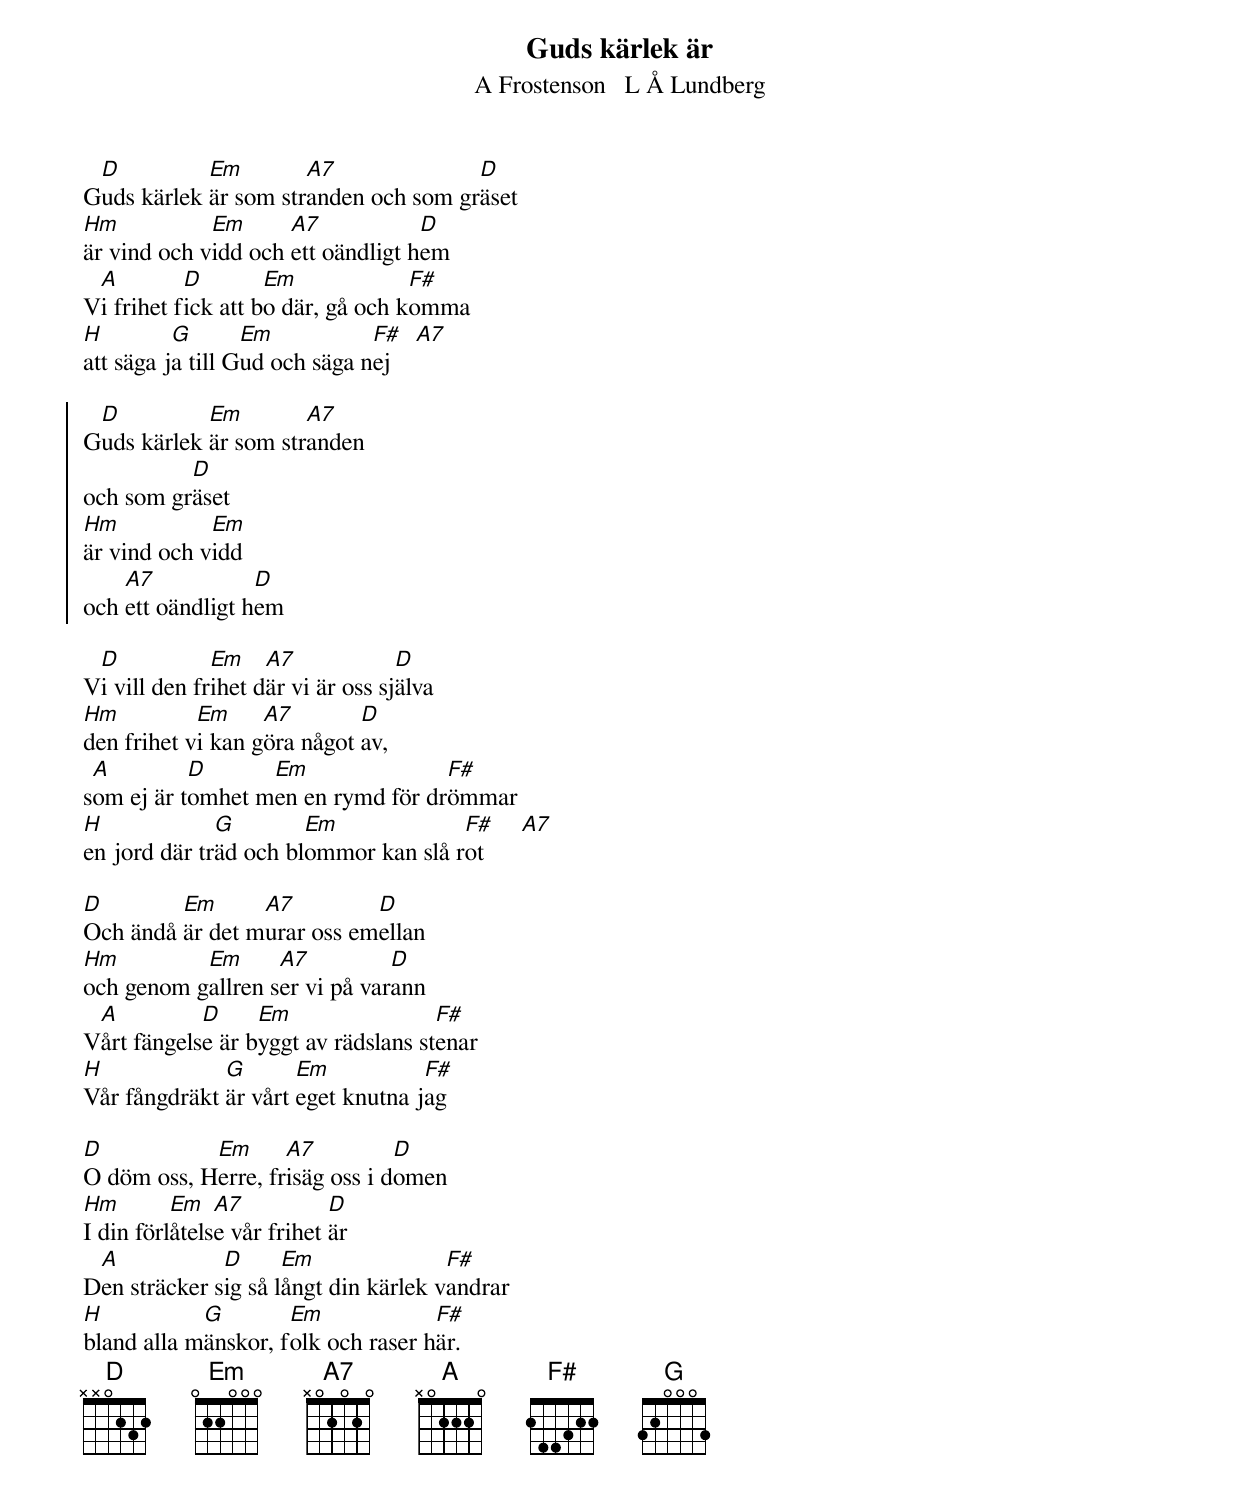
{t:Guds kärlek är}
{st:A Frostenson   L Å Lundberg}
G[D]uds kärlek [Em]är som str[A7]anden och som gr[D]äset
[Hm]är vind och v[Em]idd och [A7]ett oändligt h[D]em
V[A]i frihet f[D]ick att b[Em]o där, gå och k[F#]omma
[H]att säga j[G]a till G[Em]ud och säga n[F#]ej    [A7]

{soc}
G[D]uds kärlek [Em]är som str[A7]anden
och som gr[D]äset
[Hm]är vind och v[Em]idd
och [A7]ett oändligt h[D]em
{eoc}

V[D]i vill den fr[Em]ihet d[A7]är vi är oss sj[D]älva
[Hm]den frihet v[Em]i kan g[A7]öra något [D]av,
s[A]om ej är t[D]omhet m[Em]en en rymd för dr[F#]ömmar
[H]en jord där tr[G]äd och bl[Em]ommor kan slå r[F#]ot      [A7]

[D]Och ändå [Em]är det m[A7]urar oss em[D]ellan
[Hm]och genom g[Em]allren s[A7]er vi på var[D]ann
V[A]årt fängels[D]e är b[Em]yggt av rädslans st[F#]enar
[H]Vår fångdräkt [G]är vårt [Em]eget knutna j[F#]ag

[D]O döm oss, H[Em]erre, fr[A7]isäg oss i d[D]omen
[Hm]I din förl[Em]åtels[A7]e vår frihet [D]är
D[A]en sträcker s[D]ig så l[Em]ångt din kärlek v[F#]andrar
[H]bland alla m[G]änskor, f[Em]olk och raser h[F#]är.
